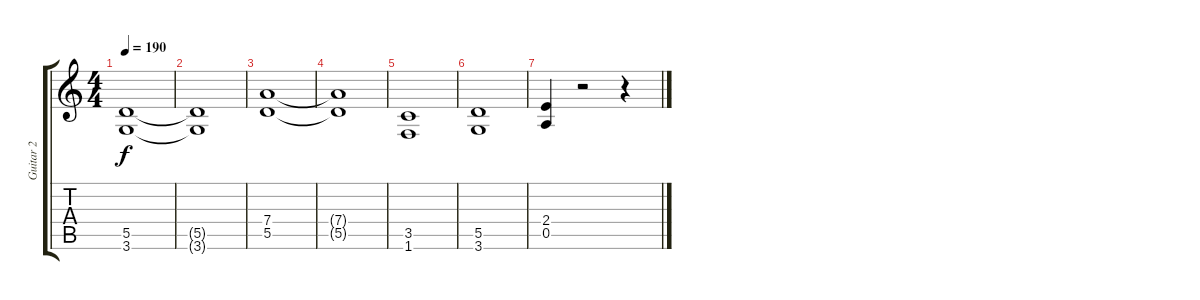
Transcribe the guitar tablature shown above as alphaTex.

\track ("Guitar 2" "Guitar 2") {instrument overdrivenguitar}
\staff {score tabs}
\tuning (E4 B3 G3 D3 A2 E2) {hide}
\ts (4 4)
\tempo 190
\clef g2
\ks c
(5.5 3.6).1{dy f} |
(5.5{t} 3.6{t}).1 |
(7.4 5.5).1 |
(7.4{t} 5.5{t}).1 |
(3.5 1.6).1 |
(5.5 3.6).1 |
(2.4 0.5).4 r.2 r.4
